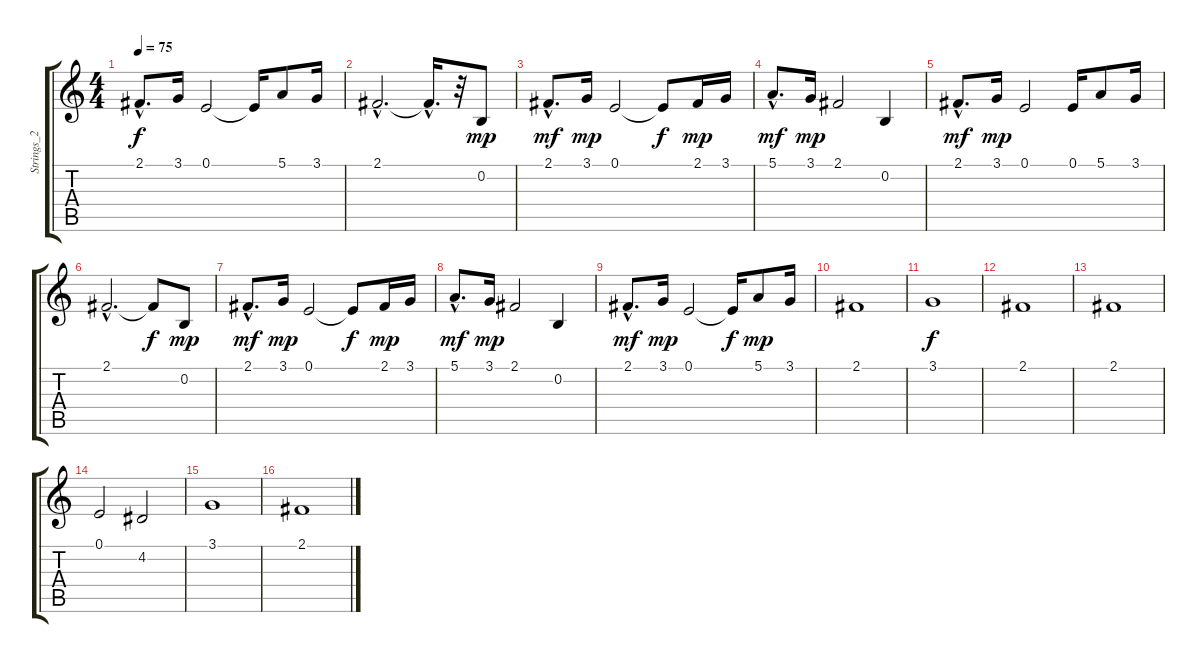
\track ("Strings_2 " "Strings_2 ") {instrument frenchhorn}
\staff {score tabs}
\tuning (E4 B3 G3 D3 A2 E2) {hide}
\ts (4 4)
\tempo 75
\clef g2
\ks c
2.1{hac}.8{d dy f} 3.1.16 0.1.2 0.1{t}.16 5.1.8 3.1.16 |
2.1{hac}.2{d} 2.1{hac t}.16{d} r.32 0.2.8{dy mp balance 10 instrument stringensemble1} |
2.1{hac}.8{d dy mf} 3.1.16{dy mp} 0.1.2 0.1{t}.8{dy f} 2.1.16{dy mp} 3.1.16 |
5.1{hac}.8{d dy mf} 3.1.16{dy mp} 2.1.2 0.2.4 |
2.1{hac}.8{d dy mf} 3.1.16{dy mp} 0.1.2 0.1.16 5.1.8 3.1.16 |
2.1{hac}.2{d} 2.1{t}.8{dy f} 0.2.8{dy mp} |
2.1{hac}.8{d dy mf} 3.1.16{dy mp} 0.1.2 0.1{t}.8{dy f} 2.1.16{dy mp} 3.1.16 |
5.1{hac}.8{d dy mf} 3.1.16{dy mp} 2.1.2 0.2.4 |
2.1{hac}.8{d dy mf} 3.1.16{dy mp} 0.1.2 0.1{t}.16{dy f} 5.1.8{dy mp} 3.1.16 |
2.1.1 |
3.1.1{dy f} |
2.1.1 |
2.1.1 |
0.1.2 4.2.2 |
3.1.1 |
2.1.1
